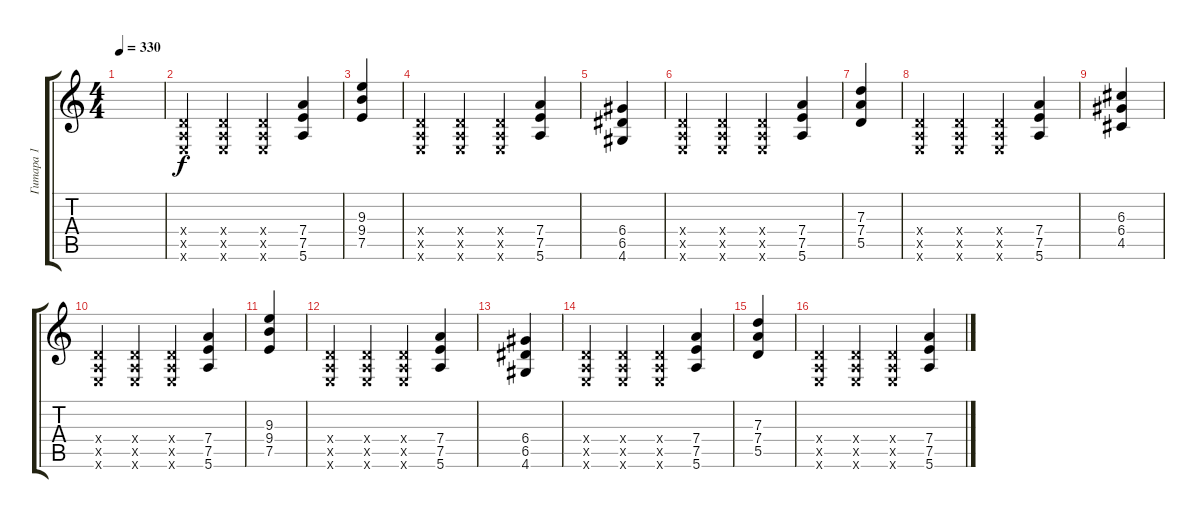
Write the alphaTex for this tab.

\track ("Гитара 1" "Гитара 1") {instrument overdrivenguitar}
\staff {score tabs}
\tuning (E4 B3 G3 D3 A2 E2) {hide}
\ts (4 4)
\tempo 330
\clef g2
\ks c
|
(0.4{x} 0.5{x} 0.6{x}).4 (0.4{x} 0.5{x} 0.6{x}).4 (0.4{x} 0.5{x} 0.6{x}).4 (7.4 7.5 5.6).4 |
(9.3 9.4 7.5).4 |
(0.4{x} 0.5{x} 0.6{x}).4 (0.4{x} 0.5{x} 0.6{x}).4 (0.4{x} 0.5{x} 0.6{x}).4 (7.4 7.5 5.6).4 |
(6.4 6.5 4.6).4 |
(0.4{x} 0.5{x} 0.6{x}).4 (0.4{x} 0.5{x} 0.6{x}).4 (0.4{x} 0.5{x} 0.6{x}).4 (7.4 7.5 5.6).4 |
(7.3 7.4 5.5).4 |
(0.4{x} 0.5{x} 0.6{x}).4 (0.4{x} 0.5{x} 0.6{x}).4 (0.4{x} 0.5{x} 0.6{x}).4 (7.4 7.5 5.6).4 |
(6.3 6.4 4.5).4 |
(0.4{x} 0.5{x} 0.6{x}).4 (0.4{x} 0.5{x} 0.6{x}).4 (0.4{x} 0.5{x} 0.6{x}).4 (7.4 7.5 5.6).4 |
(9.3 9.4 7.5).4 |
(0.4{x} 0.5{x} 0.6{x}).4 (0.4{x} 0.5{x} 0.6{x}).4 (0.4{x} 0.5{x} 0.6{x}).4 (7.4 7.5 5.6).4 |
(6.4 6.5 4.6).4 |
(0.4{x} 0.5{x} 0.6{x}).4 (0.4{x} 0.5{x} 0.6{x}).4 (0.4{x} 0.5{x} 0.6{x}).4 (7.4 7.5 5.6).4 |
(7.3 7.4 5.5).4 |
(0.4{x} 0.5{x} 0.6{x}).4 (0.4{x} 0.5{x} 0.6{x}).4 (0.4{x} 0.5{x} 0.6{x}).4 (7.4 7.5 5.6).4
